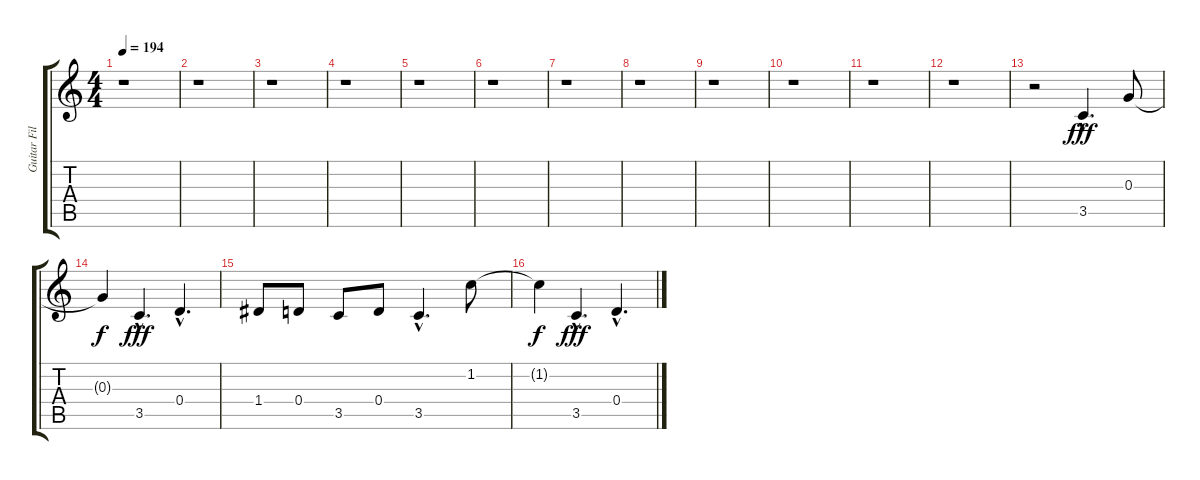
\track ("Guitar Fills" "Guitar Fil") {instrument guitarharmonics}
\staff {score tabs}
\tuning (E4 B3 G3 D3 A2 D2) {hide}
\ts (4 4)
\tempo 194
\clef g2
\ks c
r.1{dy fff} |
r.1 |
r.1 |
r.1 |
r.1 |
r.1 |
r.1 |
r.1 |
r.1 |
r.1 |
r.1 |
r.1 |
r.2 3.5{hac}.4{d} 0.3.8 |
0.3{t}.4{dy f} 3.5{hac}.4{d dy fff} 0.4{hac}.4{d} |
1.4.8 0.4.8 3.5.8 0.4.8 3.5{hac}.4{d} 1.2.8 |
1.2{t}.4{dy f} 3.5{hac}.4{d dy fff} 0.4{hac}.4{d}
